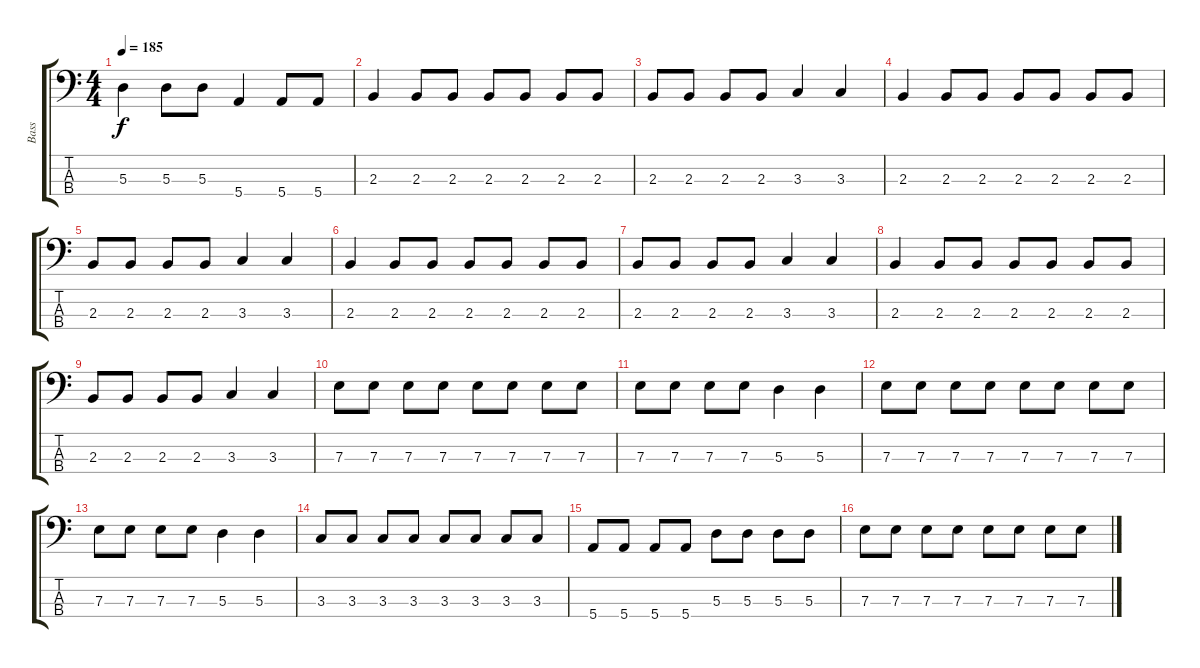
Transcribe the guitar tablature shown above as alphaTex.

\track ("Bass" "Bass") {instrument electricbassfinger}
\staff {score tabs}
\tuning (G2 D2 A1 E1) {hide}
\ts (4 4)
\tempo 185
\clef f4
\ks c
5.3.4{dy f} 5.3.8 5.3.8 5.4.4 5.4.8 5.4.8 |
2.3.4 2.3.8 2.3.8 2.3.8 2.3.8 2.3.8 2.3.8 |
2.3.8 2.3.8 2.3.8 2.3.8 3.3.4 3.3.4 |
2.3.4 2.3.8 2.3.8 2.3.8 2.3.8 2.3.8 2.3.8 |
2.3.8 2.3.8 2.3.8 2.3.8 3.3.4 3.3.4 |
2.3.4 2.3.8 2.3.8 2.3.8 2.3.8 2.3.8 2.3.8 |
2.3.8 2.3.8 2.3.8 2.3.8 3.3.4 3.3.4 |
2.3.4 2.3.8 2.3.8 2.3.8 2.3.8 2.3.8 2.3.8 |
2.3.8 2.3.8 2.3.8 2.3.8 3.3.4 3.3.4 |
7.3.8 7.3.8 7.3.8 7.3.8 7.3.8 7.3.8 7.3.8 7.3.8 |
7.3.8 7.3.8 7.3.8 7.3.8 5.3.4 5.3.4 |
7.3.8 7.3.8 7.3.8 7.3.8 7.3.8 7.3.8 7.3.8 7.3.8 |
7.3.8 7.3.8 7.3.8 7.3.8 5.3.4 5.3.4 |
3.3.8 3.3.8 3.3.8 3.3.8 3.3.8 3.3.8 3.3.8 3.3.8 |
5.4.8 5.4.8 5.4.8 5.4.8 5.3.8 5.3.8 5.3.8 5.3.8 |
7.3.8 7.3.8 7.3.8 7.3.8 7.3.8 7.3.8 7.3.8 7.3.8
